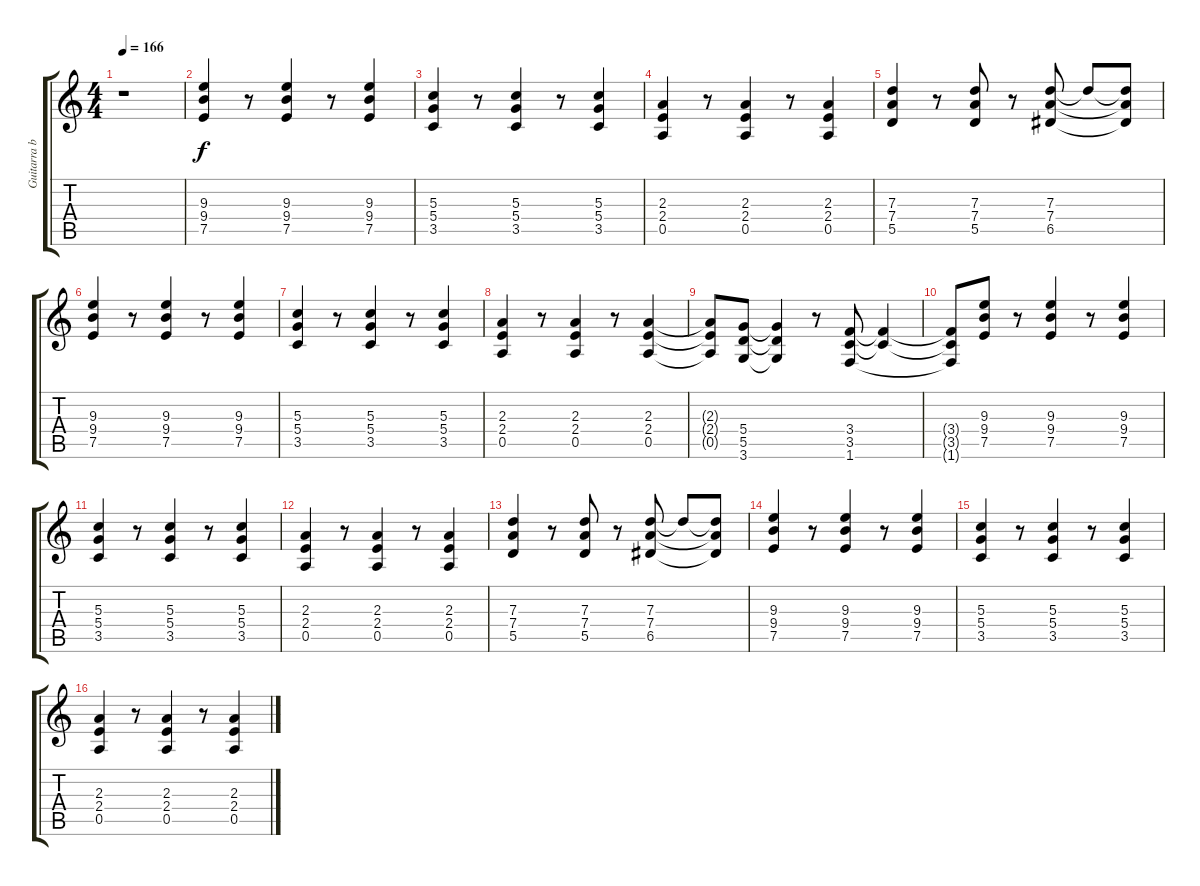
\track ("Guitarra base" "Guitarra b") {instrument overdrivenguitar}
\staff {score tabs}
\tuning (E4 B3 G3 D3 A2 E2) {hide}
\ts (4 4)
\tempo 166
\clef g2
\ks c
r.1{dy f instrument overdrivenguitar} |
(9.3 9.4 7.5).4 r.8 (9.3 9.4 7.5).4 r.8 (9.3 9.4 7.5).4 |
(5.3 5.4 3.5).4 r.8 (5.3 5.4 3.5).4 r.8 (5.3 5.4 3.5).4 |
(2.3 2.4 0.5).4 r.8 (2.3 2.4 0.5).4 r.8 (2.3 2.4 0.5).4 |
(7.3 7.4 5.5).4 r.8 (7.3 7.4 5.5).8 r.8 (7.3 7.4 6.5).8 7.3{t}.8 (7.3{t} 7.4{t} 6.5{t}).8 |
(9.3 9.4 7.5).4 r.8 (9.3 9.4 7.5).4 r.8 (9.3 9.4 7.5).4 |
(5.3 5.4 3.5).4 r.8 (5.3 5.4 3.5).4 r.8 (5.3 5.4 3.5).4 |
(2.3 2.4 0.5).4 r.8 (2.3 2.4 0.5).4 r.8 (2.3 2.4 0.5).4 |
(2.3{t} 2.4{t} 0.5{t}).8 (5.4 5.5 3.6).8 (5.4{t} 5.5{t} 3.6{t}).4 r.8 (3.4 3.5 1.6).8 (3.4{t} 3.5{t}).4 |
(3.4{t} 3.5{t} 1.6{t}).8 (9.3 9.4 7.5).8 r.8 (9.3 9.4 7.5).4 r.8 (9.3 9.4 7.5).4 |
(5.3 5.4 3.5).4 r.8 (5.3 5.4 3.5).4 r.8 (5.3 5.4 3.5).4 |
(2.3 2.4 0.5).4 r.8 (2.3 2.4 0.5).4 r.8 (2.3 2.4 0.5).4 |
(7.3 7.4 5.5).4 r.8 (7.3 7.4 5.5).8 r.8 (7.3 7.4 6.5).8 7.3{t}.8 (7.3{t} 7.4{t} 6.5{t}).8 |
(9.3 9.4 7.5).4 r.8 (9.3 9.4 7.5).4 r.8 (9.3 9.4 7.5).4 |
(5.3 5.4 3.5).4 r.8 (5.3 5.4 3.5).4 r.8 (5.3 5.4 3.5).4 |
(2.3 2.4 0.5).4 r.8 (2.3 2.4 0.5).4 r.8 (2.3 2.4 0.5).4
